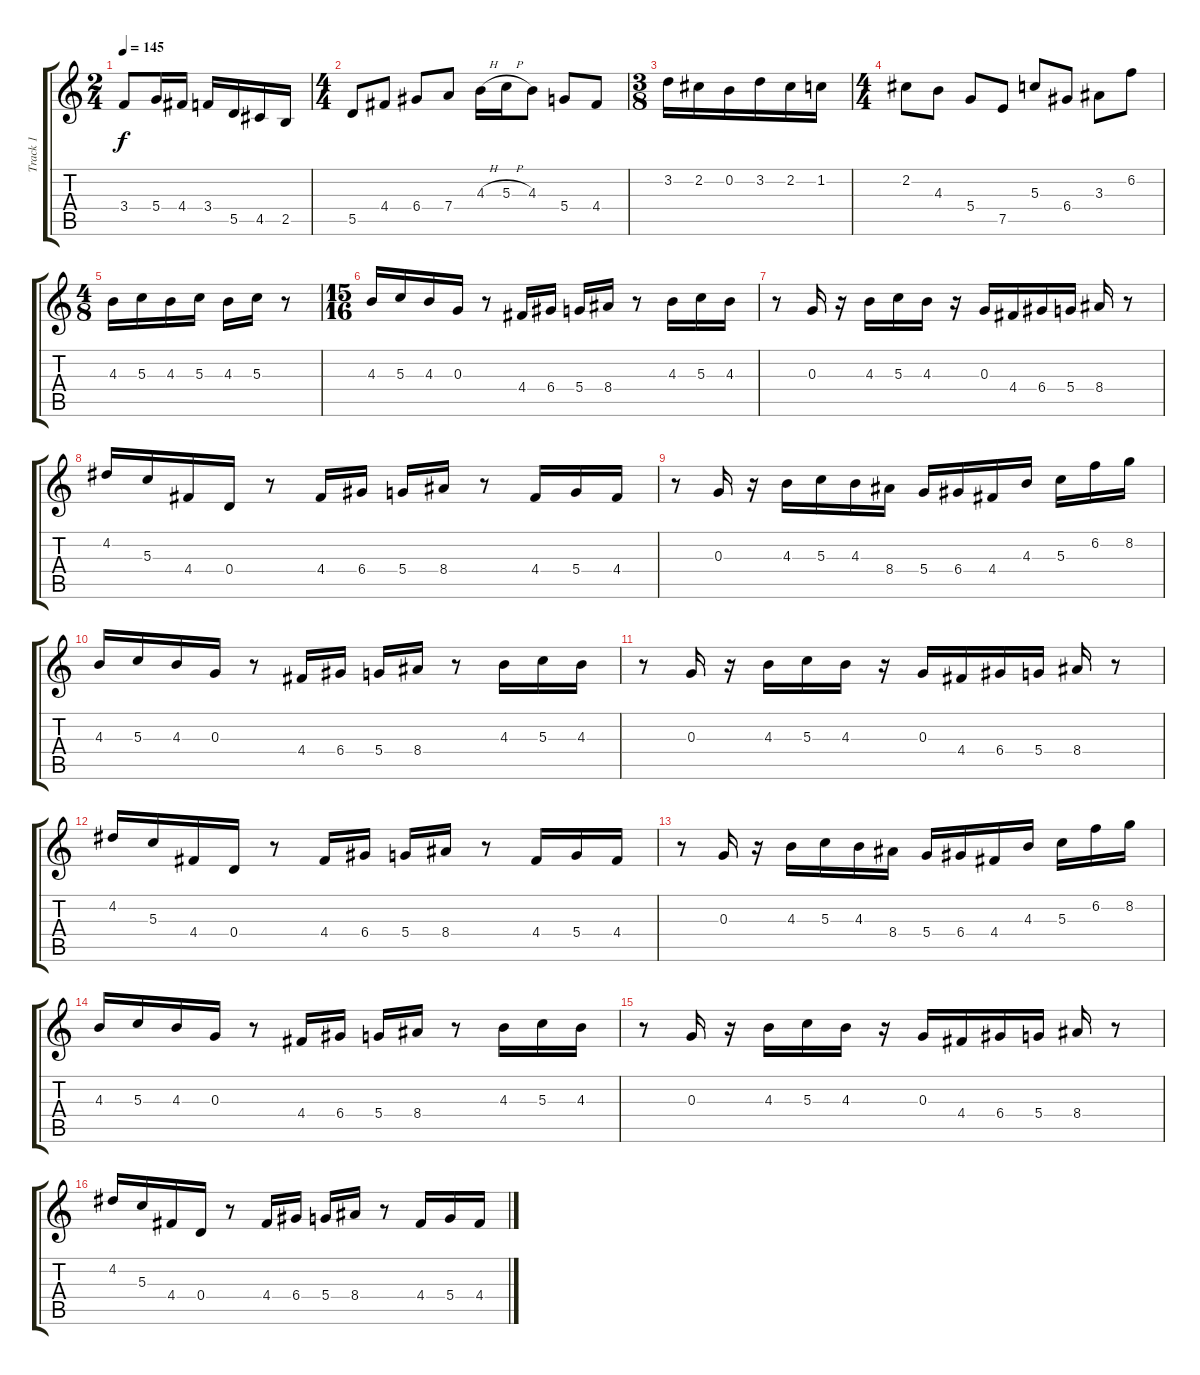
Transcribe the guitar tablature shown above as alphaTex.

\track ("Track 1" "Track 1") {solo instrument distortionguitar}
\staff {score tabs}
\tuning (E4 B3 G3 D3 A2 D2) {hide}
\ts (2 4)
\tempo 145
\clef g2
\ks c
3.4.8{dy f} 5.4.16 4.4.16 3.4.16 5.5.16 4.5.16 2.5.16 |
\ts (4 4)
5.5.8 4.4.8 6.4.8 7.4.8 4.3{h}.16 5.3{h}.16 4.3.8 5.4.8 4.4.8 |
\ts (3 8)
3.2.16 2.2.16 0.2.16 3.2.16 2.2.16 1.2.16 |
\ts (4 4)
2.2.8 4.3.8 5.4.8 7.5.8 5.3.8 6.4.8 3.3.8 6.2.8 |
\ts (4 8)
4.3.16 5.3.16 4.3.16 5.3.16 4.3.16 5.3.16 r.8 |
\ts (15 16)
4.3.16 5.3.16 4.3.16 0.3.16 r.8 4.4.16 6.4.16 5.4.16 8.4.16 r.8 4.3.16 5.3.16 4.3.16 |
r.8 0.3.16 r.16 4.3.16 5.3.16 4.3.16 r.16 0.3.16 4.4.16 6.4.16 5.4.16 8.4.16 r.8 |
4.2.16 5.3.16 4.4.16 0.4.16 r.8 4.4.16 6.4.16 5.4.16 8.4.16 r.8 4.4.16 5.4.16 4.4.16 |
r.8 0.3.16 r.16 4.3.16 5.3.16 4.3.16 8.4.16 5.4.16 6.4.16 4.4.16 4.3.16 5.3.16 6.2.16 8.2.16 |
4.3.16 5.3.16 4.3.16 0.3.16 r.8 4.4.16 6.4.16 5.4.16 8.4.16 r.8 4.3.16 5.3.16 4.3.16 |
r.8 0.3.16 r.16 4.3.16 5.3.16 4.3.16 r.16 0.3.16 4.4.16 6.4.16 5.4.16 8.4.16 r.8 |
4.2.16 5.3.16 4.4.16 0.4.16 r.8 4.4.16 6.4.16 5.4.16 8.4.16 r.8 4.4.16 5.4.16 4.4.16 |
r.8 0.3.16 r.16 4.3.16 5.3.16 4.3.16 8.4.16 5.4.16 6.4.16 4.4.16 4.3.16 5.3.16 6.2.16 8.2.16 |
4.3.16 5.3.16 4.3.16 0.3.16 r.8 4.4.16 6.4.16 5.4.16 8.4.16 r.8 4.3.16 5.3.16 4.3.16 |
r.8 0.3.16 r.16 4.3.16 5.3.16 4.3.16 r.16 0.3.16 4.4.16 6.4.16 5.4.16 8.4.16 r.8 |
4.2.16 5.3.16 4.4.16 0.4.16 r.8 4.4.16 6.4.16 5.4.16 8.4.16 r.8 4.4.16 5.4.16 4.4.16
